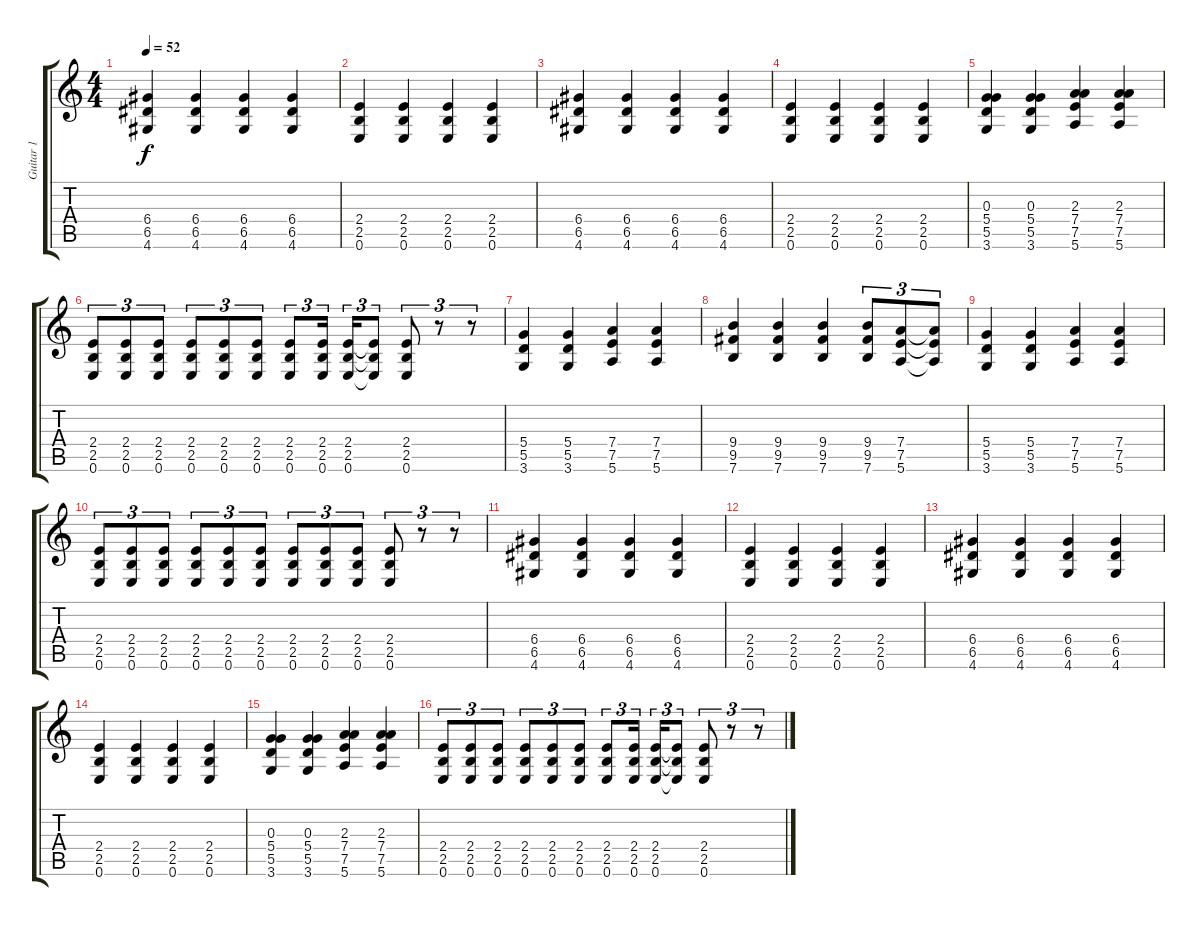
\track ("Guitar 1" "Guitar 1") {instrument acousticguitarsteel}
\staff {score tabs}
\tuning (E4 B3 G3 D3 A2 E2) {hide}
\ts (4 4)
\tempo 52
\clef g2
\ks c
(6.4 6.5 4.6).4{dy f instrument acousticguitarsteel} (6.4 6.5 4.6).4 (6.4 6.5 4.6).4 (6.4 6.5 4.6).4 |
(2.4 2.5 0.6).4 (2.4 2.5 0.6).4 (2.4 2.5 0.6).4 (2.4 2.5 0.6).4 |
(6.4 6.5 4.6).4 (6.4 6.5 4.6).4 (6.4 6.5 4.6).4 (6.4 6.5 4.6).4 |
(2.4 2.5 0.6).4 (2.4 2.5 0.6).4 (2.4 2.5 0.6).4 (2.4 2.5 0.6).4 |
(0.3 5.4 5.5 3.6).4 (0.3 5.4 5.5 3.6).4 (2.3 7.4 7.5 5.6).4 (2.3 7.4 7.5 5.6).4 |
(2.4 2.5 0.6).8{tu (3 2)} (2.4 2.5 0.6).8{tu (3 2)} (2.4 2.5 0.6).8{tu (3 2)} (2.4 2.5 0.6).8{tu (3 2)} (2.4 2.5 0.6).8{tu (3 2)} (2.4 2.5 0.6).8{tu (3 2)} (2.4 2.5 0.6).8{tu (3 2)} (2.4 2.5 0.6).16{tu (3 2)} (2.4 2.5 0.6).16{tu (3 2)} (2.4{t} 2.5{t} 0.6{t}).8{tu (3 2)} (2.4 2.5 0.6).8{tu (3 2)} r.8{tu (3 2)} r.8{tu (3 2)} |
(5.4 5.5 3.6).4 (5.4 5.5 3.6).4 (7.4 7.5 5.6).4 (7.4 7.5 5.6).4 |
(9.4 9.5 7.6).4 (9.4 9.5 7.6).4 (9.4 9.5 7.6).4 (9.4 9.5 7.6).8{tu (3 2)} (7.4 7.5 5.6).8{tu (3 2)} (7.4{t} 7.5{t} 5.6{t}).8{tu (3 2)} |
(5.4 5.5 3.6).4 (5.4 5.5 3.6).4 (7.4 7.5 5.6).4 (7.4 7.5 5.6).4 |
(2.4 2.5 0.6).8{tu (3 2)} (2.4 2.5 0.6).8{tu (3 2)} (2.4 2.5 0.6).8{tu (3 2)} (2.4 2.5 0.6).8{tu (3 2)} (2.4 2.5 0.6).8{tu (3 2)} (2.4 2.5 0.6).8{tu (3 2)} (2.4 2.5 0.6).8{tu (3 2)} (2.4 2.5 0.6).8{tu (3 2)} (2.4 2.5 0.6).8{tu (3 2)} (2.4 2.5 0.6).8{tu (3 2)} r.8{tu (3 2)} r.8{tu (3 2)} |
(6.4 6.5 4.6).4 (6.4 6.5 4.6).4 (6.4 6.5 4.6).4 (6.4 6.5 4.6).4 |
(2.4 2.5 0.6).4 (2.4 2.5 0.6).4 (2.4 2.5 0.6).4 (2.4 2.5 0.6).4 |
(6.4 6.5 4.6).4 (6.4 6.5 4.6).4 (6.4 6.5 4.6).4 (6.4 6.5 4.6).4 |
(2.4 2.5 0.6).4 (2.4 2.5 0.6).4 (2.4 2.5 0.6).4 (2.4 2.5 0.6).4 |
(0.3 5.4 5.5 3.6).4 (0.3 5.4 5.5 3.6).4 (2.3 7.4 7.5 5.6).4 (2.3 7.4 7.5 5.6).4 |
(2.4 2.5 0.6).8{tu (3 2)} (2.4 2.5 0.6).8{tu (3 2)} (2.4 2.5 0.6).8{tu (3 2)} (2.4 2.5 0.6).8{tu (3 2)} (2.4 2.5 0.6).8{tu (3 2)} (2.4 2.5 0.6).8{tu (3 2)} (2.4 2.5 0.6).8{tu (3 2)} (2.4 2.5 0.6).16{tu (3 2)} (2.4 2.5 0.6).16{tu (3 2)} (2.4{t} 2.5{t} 0.6{t}).8{tu (3 2)} (2.4 2.5 0.6).8{tu (3 2)} r.8{tu (3 2)} r.8{tu (3 2)}
